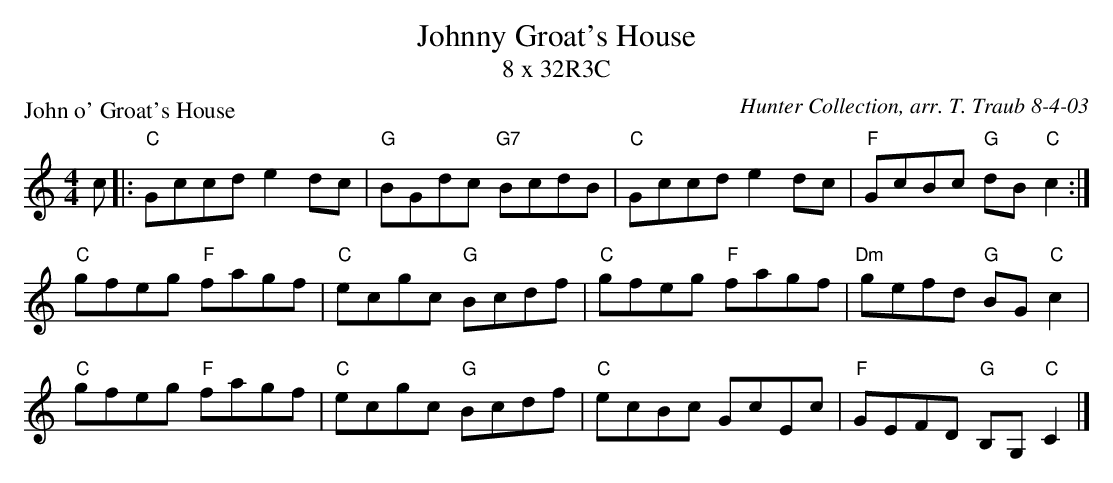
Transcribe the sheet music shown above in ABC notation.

X:1
T: Johnny Groat's House
T: 8 x 32R3C
P: John o' Groat's House
C: Hunter Collection, arr. T. Traub 8-4-03
M: 4/4
K: C
L: 1/8
c|:"C"Gccd e2 dc|"G"BGdc "G7"BcdB|"C"Gccd e2 dc|"F"GcBc "G"dB "C"c2 :|
"C"gfeg "F"fagf|"C"ecgc "G"Bcdf|"C"gfeg "F"fagf|"Dm"gefd "G"BG "C"c2|
"C"gfeg "F"fagf|"C"ecgc "G"Bcdf|"C"ecBc GcEc|"F"GEFD "G"B,G, "C"C2 |]
